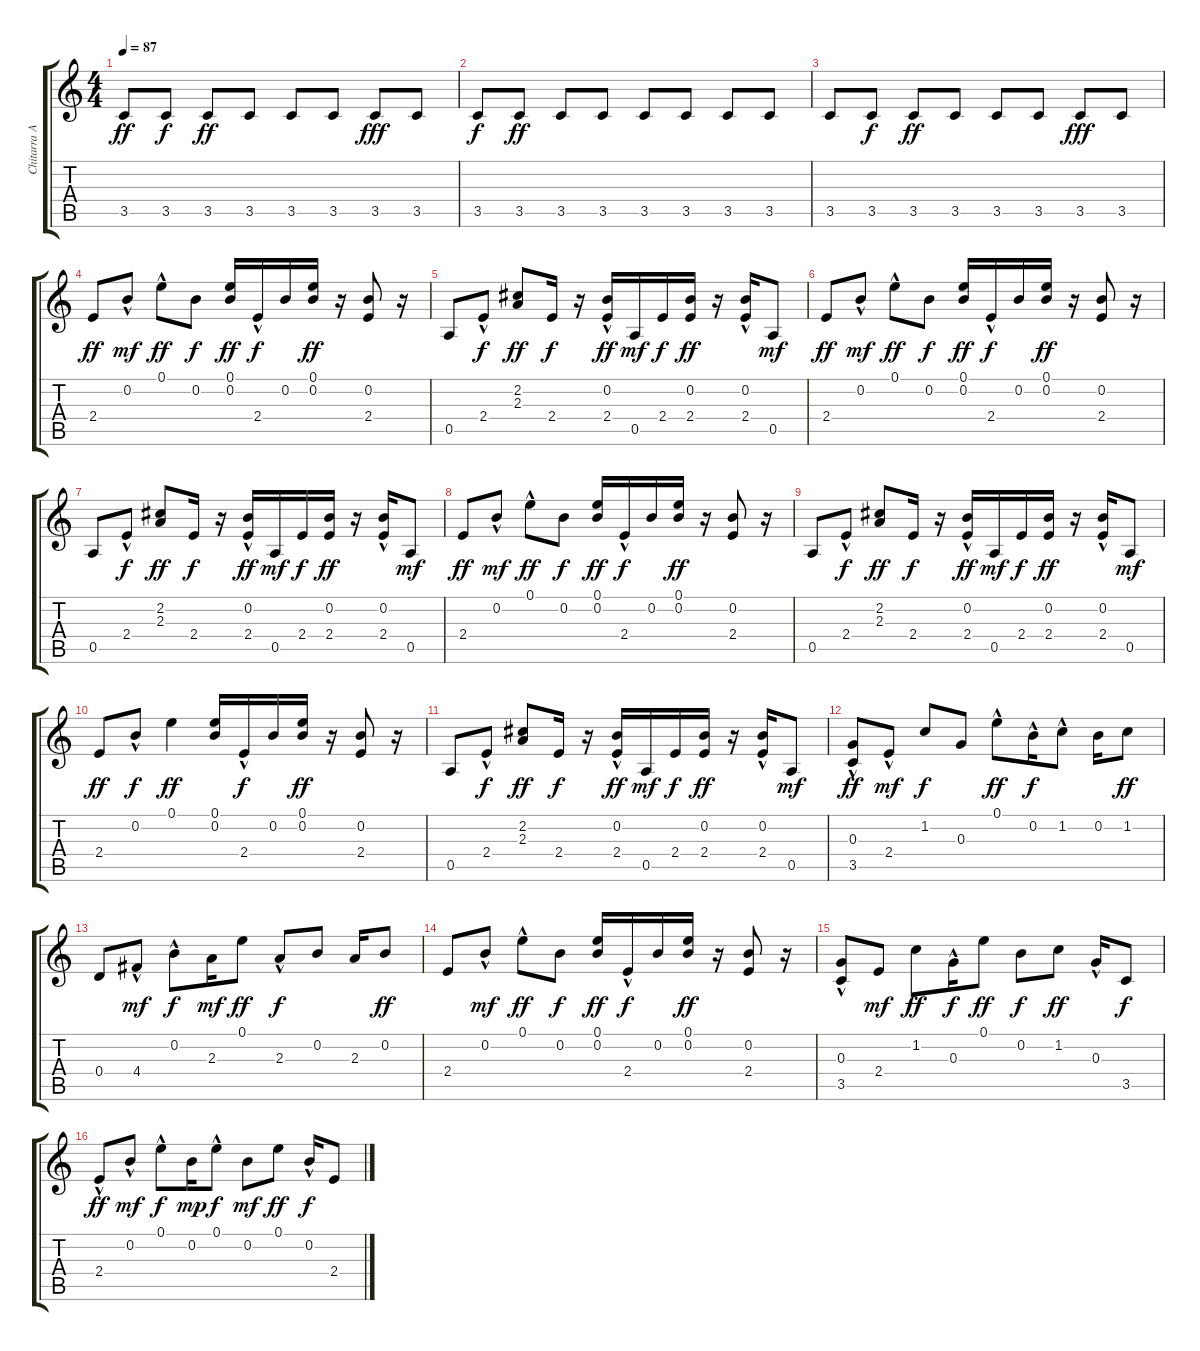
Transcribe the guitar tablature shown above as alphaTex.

\track ("Chitarra Acustica" "Chitarra A") {instrument acousticguitarsteel}
\staff {score tabs}
\tuning (E4 B3 G3 D3 A2 E2) {hide}
\ts (4 4)
\tempo 87
\clef g2
\ks c
3.5.8{dy ff} 3.5.8{dy f} 3.5.8{dy ff} 3.5.8 3.5.8 3.5.8 3.5.8{dy fff} 3.5.8 |
3.5.8{dy f} 3.5.8{dy ff} 3.5.8 3.5.8 3.5.8 3.5.8 3.5.8 3.5.8 |
3.5.8 3.5.8{dy f} 3.5.8{dy ff} 3.5.8 3.5.8 3.5.8 3.5.8{dy fff} 3.5.8 |
2.4.8{dy ff} 0.2{hac}.8{dy mf} 0.1{hac}.8{dy ff} 0.2.8{dy f} (0.1 0.2).16{dy ff} 2.4{hac}.16{dy f} 0.2.16 (0.1 0.2).16{dy ff} r.16 (0.2 2.4).8 r.16 |
0.5.8 2.4{hac}.8{dy f} (2.2 2.3).8{dy ff} 2.4.16{dy f} r.16 (0.2{hac} 2.4).16{dy ff} 0.5.16{dy mf} 2.4.16{dy f} (0.2 2.4).16{dy ff} r.16 (0.2{hac} 2.4).16 0.5.8{dy mf} |
2.4.8{dy ff} 0.2{hac}.8{dy mf} 0.1{hac}.8{dy ff} 0.2.8{dy f} (0.1 0.2).16{dy ff} 2.4{hac}.16{dy f} 0.2.16 (0.1 0.2).16{dy ff} r.16 (0.2 2.4).8 r.16 |
0.5.8 2.4{hac}.8{dy f} (2.2 2.3).8{dy ff} 2.4.16{dy f} r.16 (0.2{hac} 2.4).16{dy ff} 0.5.16{dy mf} 2.4.16{dy f} (0.2 2.4).16{dy ff} r.16 (0.2{hac} 2.4).16 0.5.8{dy mf} |
2.4.8{dy ff} 0.2{hac}.8{dy mf} 0.1{hac}.8{dy ff} 0.2.8{dy f} (0.1 0.2).16{dy ff} 2.4{hac}.16{dy f} 0.2.16 (0.1 0.2).16{dy ff} r.16 (0.2 2.4).8 r.16 |
0.5.8 2.4{hac}.8{dy f} (2.2 2.3).8{dy ff} 2.4.16{dy f} r.16 (0.2{hac} 2.4).16{dy ff} 0.5.16{dy mf} 2.4.16{dy f} (0.2 2.4).16{dy ff} r.16 (0.2{hac} 2.4).16 0.5.8{dy mf} |
2.4.8{dy ff} 0.2{hac}.8{dy f} 0.1.4{dy ff} (0.1 0.2).16 2.4{hac}.16{dy f} 0.2.16 (0.1 0.2).16{dy ff} r.16 (0.2 2.4).8 r.16 |
0.5.8 2.4{hac}.8{dy f} (2.2 2.3).8{dy ff} 2.4.16{dy f} r.16 (0.2{hac} 2.4).16{dy ff} 0.5.16{dy mf} 2.4.16{dy f} (0.2 2.4).16{dy ff} r.16 (0.2{hac} 2.4).16 0.5.8{dy mf} |
(0.3 3.5{hac}).8{dy ff} 2.4{hac}.8{dy mf} 1.2.8{dy f} 0.3.8 0.1{hac}.8{dy ff} 0.2{hac}.16{dy f} 1.2{hac}.8 0.2.16 1.2.8{dy ff} |
0.4.8 4.4{hac}.8{dy mf} 0.2{hac}.8{dy f} 2.3.16{dy mf} 0.1.8{dy ff} 2.3{hac}.8{dy f} 0.2.8 2.3.16 0.2.8{dy ff} |
2.4.8 0.2{hac}.8{dy mf} 0.1{hac}.8{dy ff} 0.2.8{dy f} (0.1 0.2).16{dy ff} 2.4{hac}.16{dy f} 0.2.16 (0.1 0.2).16{dy ff} r.16 (0.2 2.4).8 r.16 |
(0.3 3.5{hac}).8 2.4.8{dy mf} 1.2.8{dy ff} 0.3{hac}.16{dy f} 0.1.8{dy ff} 0.2.8{dy f} 1.2.8{dy ff} 0.3{hac}.16 3.5.8{dy f} |
2.4{hac}.8{dy ff} 0.2{hac}.8{dy mf} 0.1{hac}.8{dy f} 0.2.16{dy mp} 0.1{hac}.8{dy f} 0.2.8{dy mf} 0.1.8{dy ff} 0.2{hac}.16{dy f} 2.4.8
